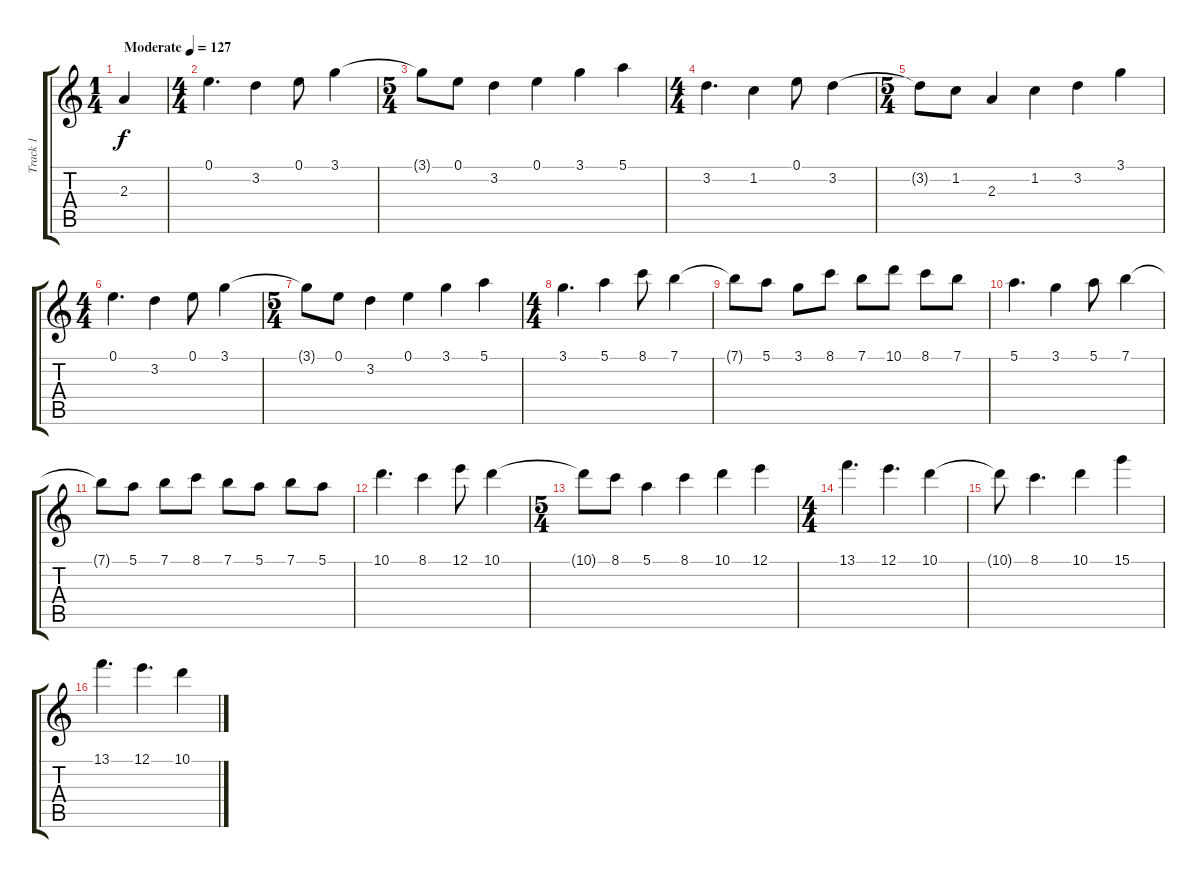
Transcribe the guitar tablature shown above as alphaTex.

\track ("Track 1" "Track 1") {instrument overdrivenguitar}
\staff {score tabs}
\tuning (E4 B3 G3 D3 A2 E2) {hide}
\ts (1 4)
\tempo (127 "Moderate")
\clef g2
\ks c
2.3.4{dy f instrument overdrivenguitar} |
\ts (4 4)
0.1.4{d} 3.2.4 0.1.8 3.1.4 |
\ts (5 4)
3.1{t}.8 0.1.8 3.2.4 0.1.4 3.1.4 5.1.4 |
\ts (4 4)
3.2.4{d} 1.2.4 0.1.8 3.2.4 |
\ts (5 4)
3.2{t}.8 1.2.8 2.3.4 1.2.4 3.2.4 3.1.4 |
\ts (4 4)
0.1.4{d} 3.2.4 0.1.8 3.1.4 |
\ts (5 4)
3.1{t}.8 0.1.8 3.2.4 0.1.4 3.1.4 5.1.4 |
\ts (4 4)
3.1.4{d} 5.1.4 8.1.8 7.1.4 |
7.1{t}.8 5.1.8 3.1.8 8.1.8 7.1.8 10.1.8 8.1.8 7.1.8 |
5.1.4{d} 3.1.4 5.1.8 7.1.4 |
7.1{t}.8 5.1.8 7.1.8 8.1.8 7.1.8 5.1.8 7.1.8 5.1.8 |
10.1.4{d} 8.1.4 12.1.8 10.1.4 |
\ts (5 4)
10.1{t}.8 8.1.8 5.1.4 8.1.4 10.1.4 12.1.4 |
\ts (4 4)
13.1.4{d} 12.1.4{d} 10.1.4 |
10.1{t}.8 8.1.4{d} 10.1.4 15.1.4 |
13.1.4{d} 12.1.4{d} 10.1.4
